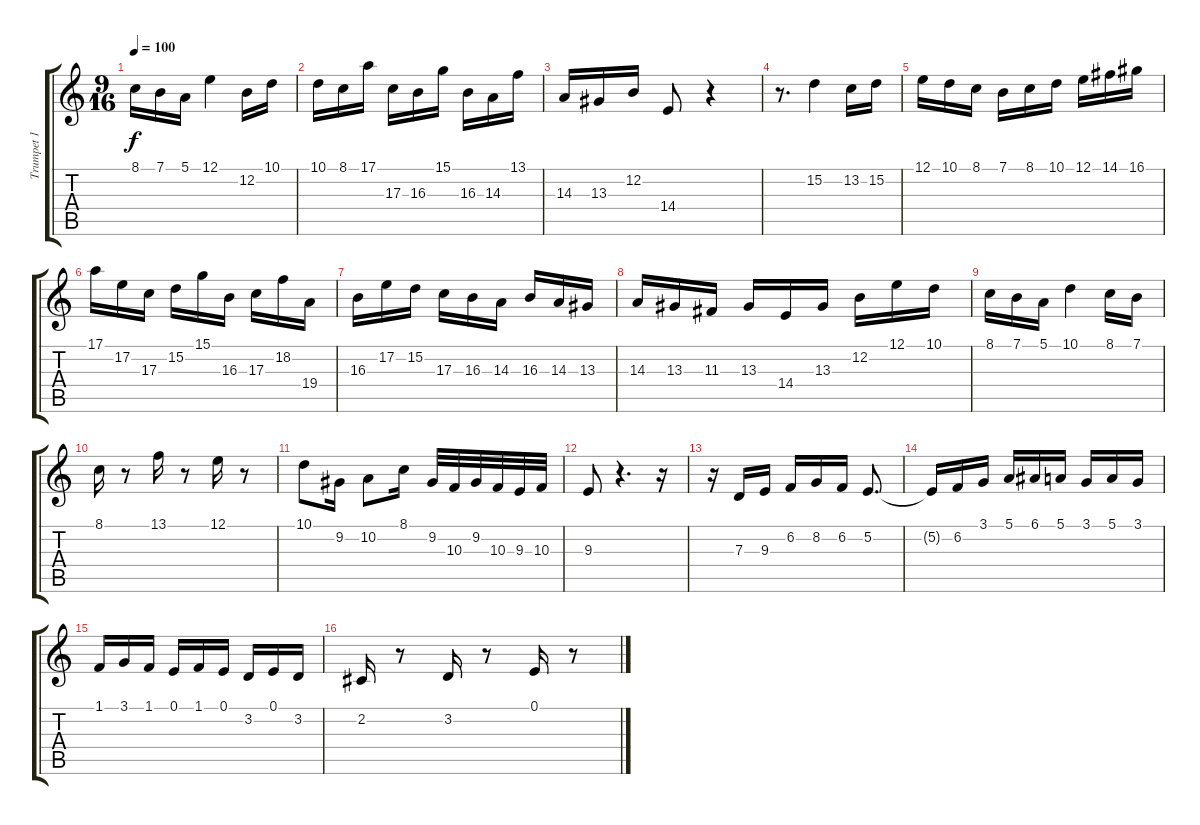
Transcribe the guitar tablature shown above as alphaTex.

\track ("Trumpet 1" "Trumpet 1") {instrument trumpet}
\staff {score tabs}
\tuning (E4 B3 G3 D3 A2 E2) {hide}
\ts (9 16)
\tempo 100
\clef g2
\ks c
8.1.16{dy f} 7.1.16 5.1.16 12.1.4 12.2.16 10.1.16 |
10.1.16 8.1.16 17.1.16 17.3.16 16.3.16 15.1.16 16.3.16 14.3.16 13.1.16 |
14.3.16 13.3.16 12.2.16 14.4.8 r.4 |
r.8{d} 15.2.4 13.2.16 15.2.16 |
12.1.16 10.1.16 8.1.16 7.1.16 8.1.16 10.1.16 12.1.16 14.1.16 16.1.16 |
17.1.16 17.2.16 17.3.16 15.2.16 15.1.16 16.3.16 17.3.16 18.2.16 19.4.16 |
16.3.16 17.2.16 15.2.16 17.3.16 16.3.16 14.3.16 16.3.16 14.3.16 13.3.16 |
14.3.16 13.3.16 11.3.16 13.3.16 14.4.16 13.3.16 12.2.16 12.1.16 10.1.16 |
8.1.16 7.1.16 5.1.16 10.1.4 8.1.16 7.1.16 |
8.1.16 r.8 13.1.16 r.8 12.1.16 r.8 |
10.1.8 9.2.16 10.2.8 8.1.16 9.2.32 10.3.32 9.2.32 10.3.32 9.3.32 10.3.32 |
9.3.8 r.4{d} r.16 |
r.16 7.3.16 9.3.16 6.2.16 8.2.16 6.2.16 5.2.8{d} |
5.2{t}.16 6.2.16 3.1.16 5.1.16 6.1.16 5.1.16 3.1.16 5.1.16 3.1.16 |
1.1.16 3.1.16 1.1.16 0.1.16 1.1.16 0.1.16 3.2.16 0.1.16 3.2.16 |
2.2.16 r.8 3.2.16 r.8 0.1.16 r.8
